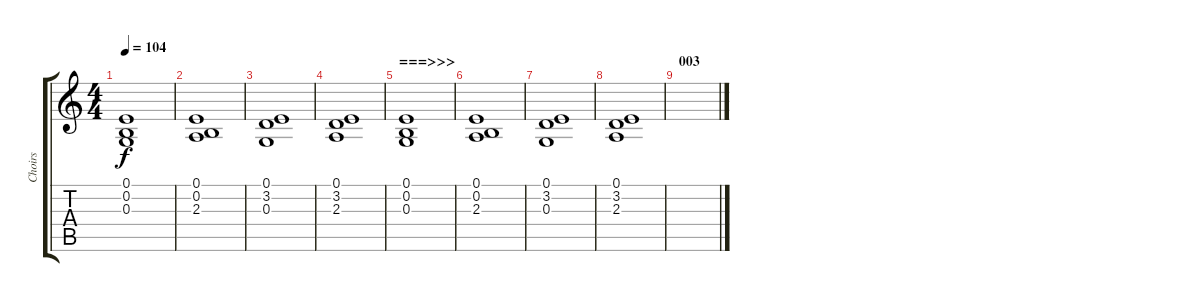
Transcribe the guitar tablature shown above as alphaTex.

\track ("Choirs" "Choirs") {instrument applause}
\staff {score tabs}
\tuning (E4 B3 G3 D3 A2 E2) {hide}
\ts (4 4)
\tempo 104
\clef g2
\ks c
(0.1 0.2 0.3).1{dy f} |
(0.1 0.2 2.3).1 |
(0.1 3.2 0.3).1 |
(0.1 3.2 2.3).1 |
\section ("" "===>>>")
(0.1 0.2 0.3).1{balance 3} |
(0.1 0.2 2.3).1 |
(0.1 3.2 0.3).1{balance 13} |
(0.1 3.2 2.3).1 |
\section ("" "003")
